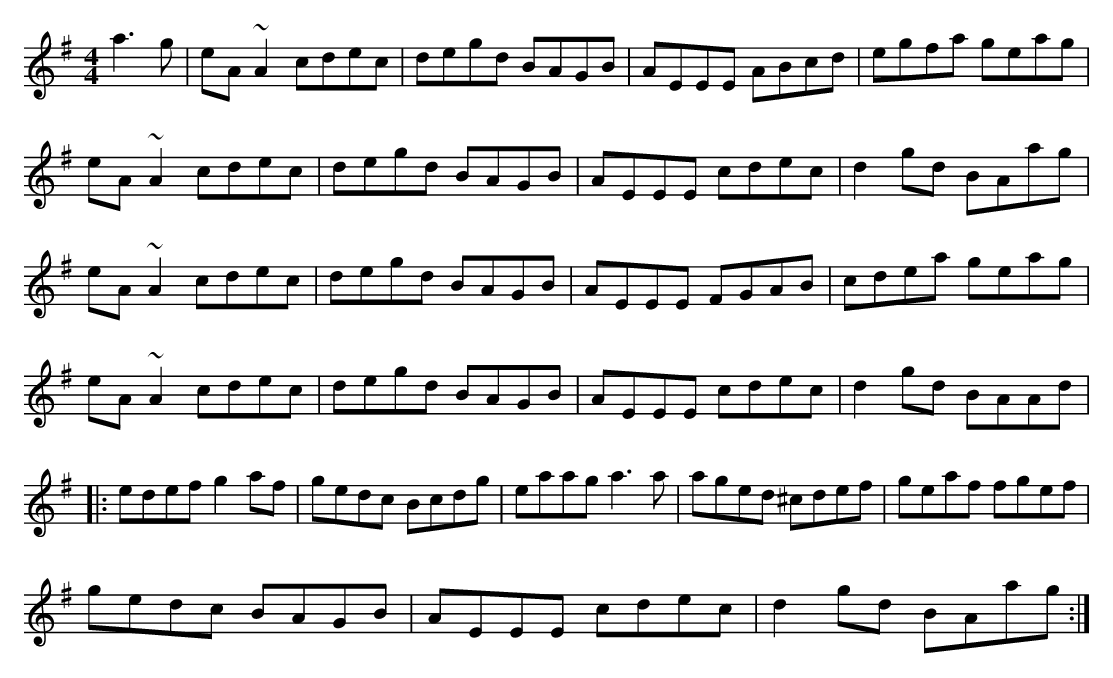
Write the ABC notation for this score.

X:1
M:4/4
K:Ador
a3 g|eA ~A2 cdec|degd BAGB|AEEE ABcd|egfa geag|
eA ~A2 cdec|degd BAGB|AEEE cdec|d2gd BAag|
eA ~A2 cdec|degd BAGB|AEEE FGAB|cdea geag|
eA ~A2 cdec|degd BAGB|AEEE cdec|d2gd BAAd|
|:edef g2af|gedc Bcdg|eaag a3 a|aged ^cdef|geaf fgef|
gedc BAGB|AEEE cdec|d2gd BAag:|
